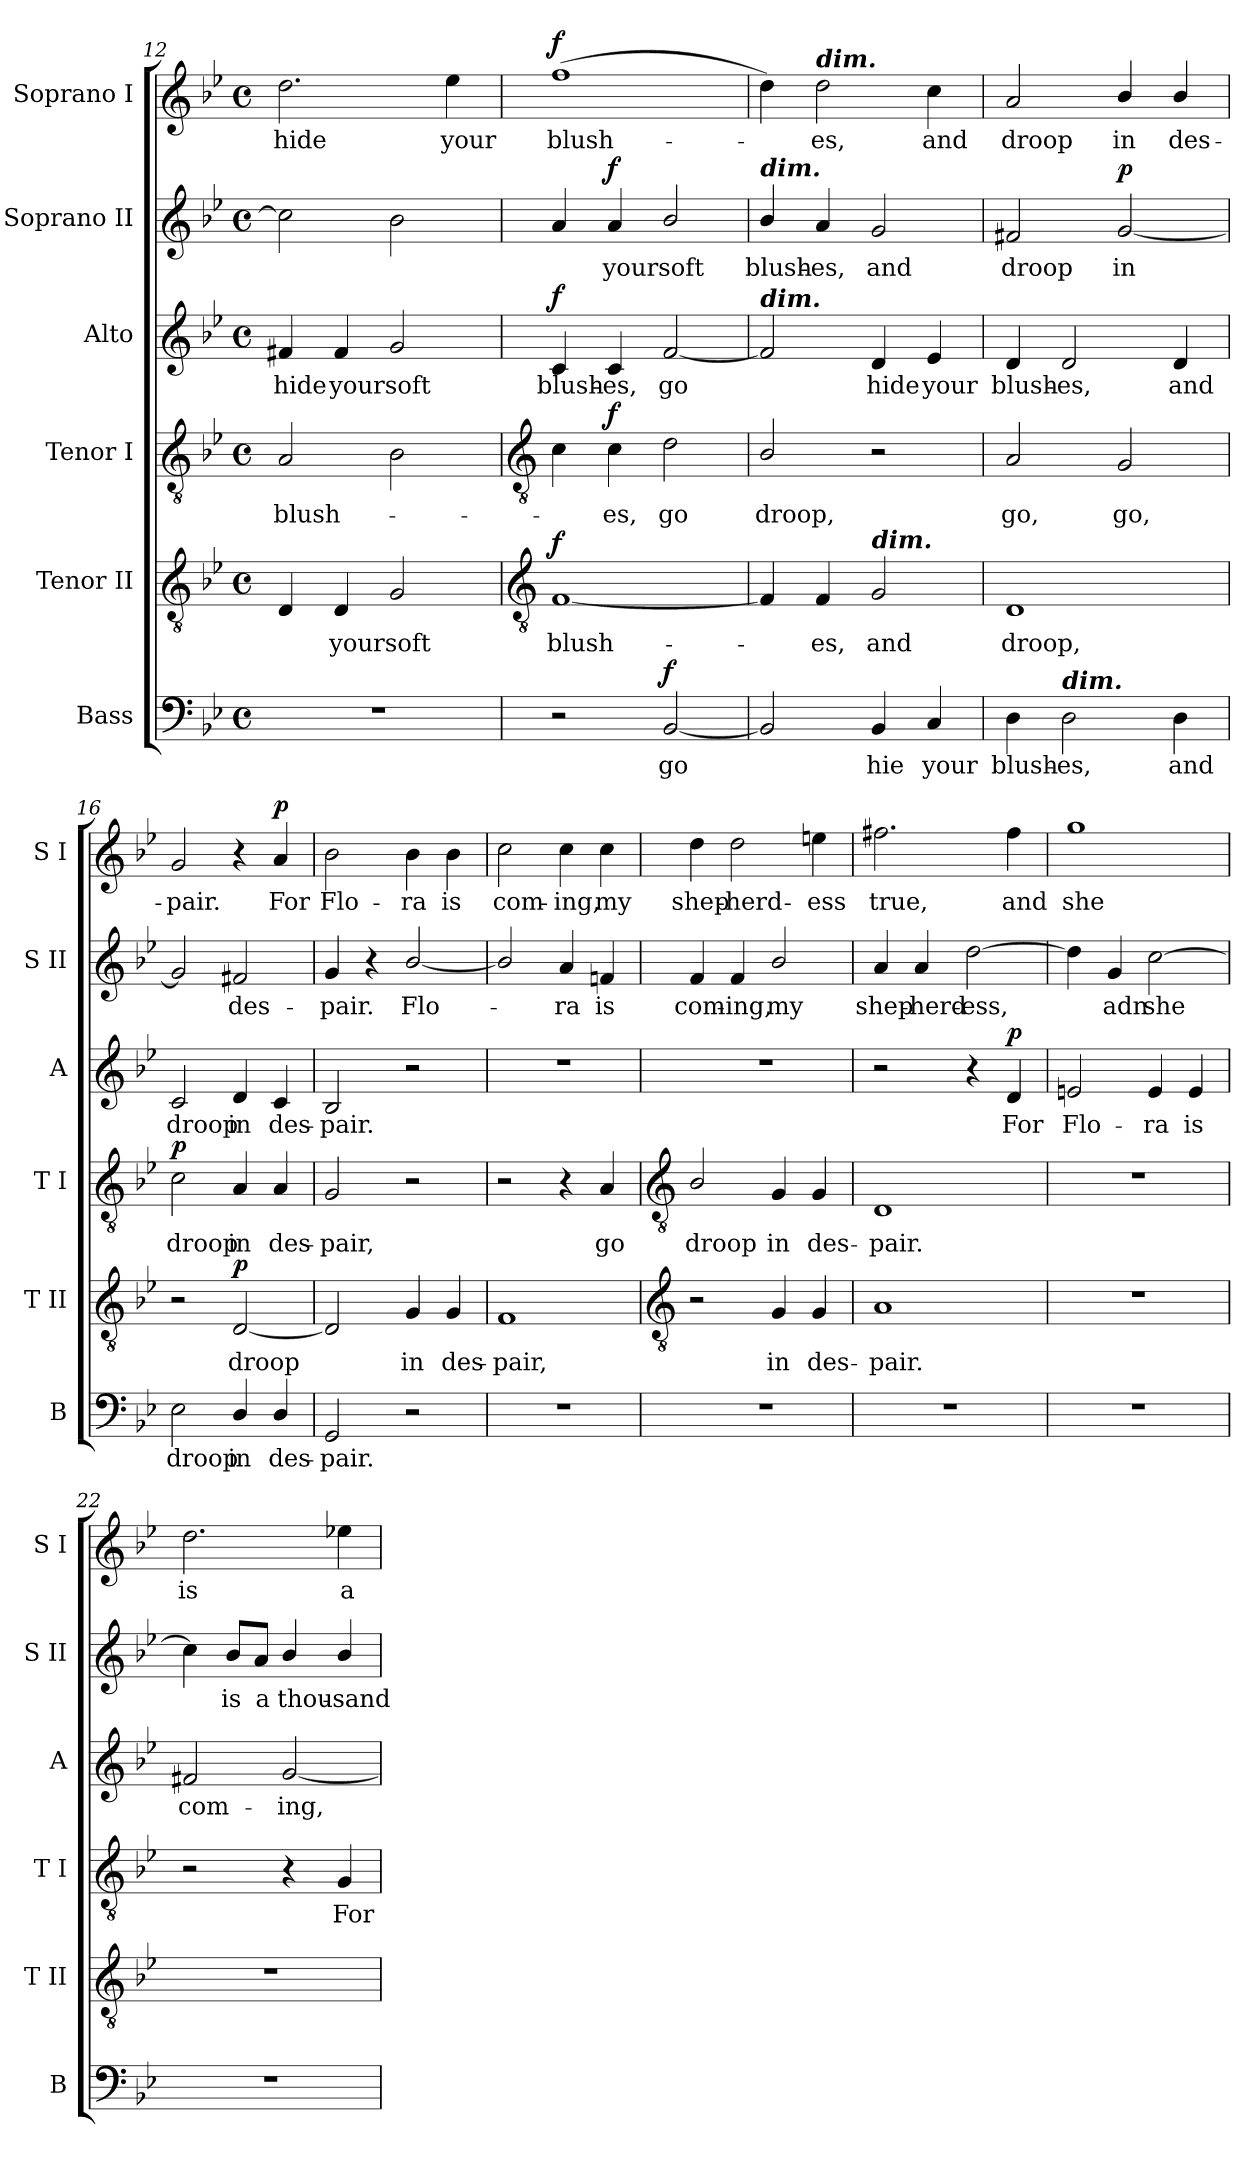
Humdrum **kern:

**kern	**text	**dynam	**kern	**text	**dynam	**kern	**text	**dynam	**kern	**text	**dynam	**kern	**text	**dynam	**kern	**text	**dynam
*part6	*part6	*part6	*part5	*part5	*part5	*part4	*part4	*part4	*part3	*part3	*part3	*part2	*part2	*part2	*part1	*part1	*part1
*staff6	*staff6	*staff6	*staff5	*staff5	*staff5	*staff4	*staff4	*staff4	*staff3	*staff3	*staff3	*staff2	*staff2	*staff2	*staff1	*staff1	*staff1
*I"Bass	*	*	*I"Tenor II	*	*	*I"Tenor I	*	*	*I"Alto	*	*	*I"Soprano II	*	*	*I"Soprano I	*	*
*I'B	*	*	*I'T II	*	*	*I'T I	*	*	*I'A	*	*	*I'S II	*	*	*I'S I	*	*
*clefF4	*	*	*clefGv2	*	*	*clefGv2	*	*	*clefG2	*	*	*clefG2	*	*	*clefG2	*	*
*k[b-e-]	*	*	*k[b-e-]	*	*	*k[b-e-]	*	*	*k[b-e-]	*	*	*k[b-e-]	*	*	*k[b-e-]	*	*
*B-:	*	*	*B-:	*	*	*B-:	*	*	*B-:	*	*	*B-:	*	*	*B-:	*	*
*M4/4	*	*	*M4/4	*	*	*M4/4	*	*	*M4/4	*	*	*M4/4	*	*	*M4/4	*	*
*met(c)	*	*	*met(c)	*	*	*met(c)	*	*	*met(c)	*	*	*met(c)	*	*	*met(c)	*	*
=12	=12	=12	=12	=12	=12	=12	=12	=12	=12	=12	=12	=12	=12	=12	=12	=12	=12
!	!	!	!	!	!	!	!LO:LY:b	!	!	!LO:LY:b	!	!	!	!	!	!LO:LY:b	!
1r	.	.	4D	.	.	2A	blush-	.	4f#X	hide	.	2cc]	.	.	2.dd	hide	.
!	!	!	!	!LO:LY:b	!	!	!	!	!	!LO:LY:b	!	!	!	!	!	!	!
.	.	.	4D	your	.	.	.	.	4f#	your	.	.	.	.	.	.	.
!	!	!	!	!LO:LY:b	!	!	!	!	!	!LO:LY:b	!	!	!	!	!	!	!
.	.	.	2G	soft	.	2B-	.	.	2g	soft	.	2b-\	.	.	.	.	.
!	!	!	!	!	!	!	!	!	!	!	!	!	!	!	!	!LO:LY:b	!
.	.	.	.	.	.	.	.	.	.	.	.	.	.	.	4ee-	your	.
!!LO:LB:g=z
=13	=13	=13	=13	=13	=13	=13	=13	=13	=13	=13	=13	=13	=13	=13	=13	=13	=13
*	*	*	*clefGv2	*	*	*clefGv2	*	*	*	*	*	*	*	*	*	*	*
!	!	!	!	!LO:LY:b	!LO:DY:b	!	!	!	!	!LO:LY:b	!LO:DY:b	!	!	!	!	!LO:LY:b	!LO:DY:b
2r	.	.	[1F	blush-	f	4c	.	.	4c	blush-	f	4a	.	.	(>1ff	blush-	f
!	!	!	!	!	!	!	!LO:LY:b	!LO:DY:b	!	!LO:LY:b	!	!	!LO:LY:b	!LO:DY:b	!	!	!
.	.	.	.	.	.	4c	es,	f	4c	-es,	.	4a	your	f	.	.	.
!	!LO:LY:b	!LO:DY:b	!	!	!	!	!LO:LY:b	!	!	!LO:LY:b	!	!	!LO:LY:b	!	!	!	!
[2BB-	go	f	.	.	.	2d	go	.	[2f	go	.	2b-/	soft	.	.	.	.
=14	=14	=14	=14	=14	=14	=14	=14	=14	=14	=14	=14	=14	=14	=14	=14	=14	=14
!	!	!	!	!	!	!	!	!	!	!	!	!LO:TX:a:Bi:t=dim.	!	!	!	!	!
!	!	!	!	!	!	!	!	!	!LO:TX:a:Bi:t=dim.	!	!	!	!	!	!	!	!
!	!	!	!	!	!	!	!LO:LY:b	!	!	!	!	!	!LO:LY:b	!	!	!	!
2BB-]	.	.	4F]	.	.	2B-/	droop,	.	2f]	.	.	4b-/	blush-	.	4dd)	.	.
!	!	!	!	!	!	!	!	!	!	!	!	!	!	!	!LO:TX:a:Bi:t=dim.	!	!
!	!	!	!	!LO:LY:b	!	!	!	!	!	!	!	!	!LO:LY:b	!	!	!LO:LY:b	!
.	.	.	4F	es,	.	.	.	.	.	.	.	4a	-es,	.	2dd	es,	.
!	!	!	!LO:TX:a:Bi:t=dim.	!	!	!	!	!	!	!	!	!	!	!	!	!	!
!	!LO:LY:b	!	!	!LO:LY:b	!	!	!	!	!	!LO:LY:b	!	!	!LO:LY:b	!	!	!	!
4BB-	hie	.	2G	and	.	2r	.	.	4d	hide	.	2g	and	.	.	.	.
!	!LO:LY:b	!	!	!	!	!	!	!	!	!LO:LY:b	!	!	!	!	!	!LO:LY:b	!
4C	your	.	.	.	.	.	.	.	4e-	your	.	.	.	.	4cc	and	.
=15	=15	=15	=15	=15	=15	=15	=15	=15	=15	=15	=15	=15	=15	=15	=15	=15	=15
!	!LO:LY:b	!	!	!LO:LY:b	!	!	!LO:LY:b	!	!	!LO:LY:b	!	!	!LO:LY:b	!	!	!LO:LY:b	!
4D	blush-	.	1D	droop,	.	2A	go,	.	4d	blush-	.	2f#X	droop	.	2a	droop	.
!LO:TX:a:Bi:t=dim.	!	!	!	!	!	!	!	!	!	!	!	!	!	!	!	!	!
!	!LO:LY:b	!	!	!	!	!	!	!	!	!LO:LY:b	!	!	!	!	!	!	!
2D	-es,	.	.	.	.	.	.	.	2d	-es,	.	.	.	.	.	.	.
!	!	!	!	!	!	!	!LO:LY:b	!	!	!	!	!	!LO:LY:b	!LO:DY:b	!	!LO:LY:b	!
.	.	.	.	.	.	2G	go,	.	.	.	.	[2g	in	p	4b-/	in	.
!	!LO:LY:b	!	!	!	!	!	!	!	!	!LO:LY:b	!	!	!	!	!	!LO:LY:b	!
4D	and	.	.	.	.	.	.	.	4d	and	.	.	.	.	4b-/	des-	.
=16	=16	=16	=16	=16	=16	=16	=16	=16	=16	=16	=16	=16	=16	=16	=16	=16	=16
!	!LO:LY:b	!	!	!	!	!	!LO:LY:b	!LO:DY:b	!	!LO:LY:b	!	!	!	!	!	!LO:LY:b	!
2E-	droop	.	2r	.	.	2c	droop	p	2c	droop	.	2g]	.	.	2g	-pair.	.
!	!LO:LY:b	!	!	!LO:LY:b	!LO:DY:b	!	!LO:LY:b	!	!	!LO:LY:b	!	!	!LO:LY:b	!	!	!	!
4D/	in	.	[2D	droop	p	4A	in	.	4d	in	.	2f#X	des-	.	4r	.	.
!	!LO:LY:b	!	!	!	!	!	!LO:LY:b	!	!	!LO:LY:b	!	!	!	!	!	!LO:LY:b	!LO:DY:b
4D/	des-	.	.	.	.	4A	des-	.	4c	des-	.	.	.	.	4a	For	p
=17	=17	=17	=17	=17	=17	=17	=17	=17	=17	=17	=17	=17	=17	=17	=17	=17	=17
!	!LO:LY:b	!	!	!	!	!	!LO:LY:b	!	!	!LO:LY:b	!	!	!LO:LY:b	!	!	!LO:LY:b	!
2GG	-pair.	.	2D]	.	.	2G	-pair,	.	2B-	-pair.	.	4g	-pair.	.	2b-	Flo-	.
.	.	.	.	.	.	.	.	.	.	.	.	4r	.	.	.	.	.
!	!	!	!	!LO:LY:b	!	!	!	!	!	!	!	!	!LO:LY:b	!	!	!LO:LY:b	!
2r	.	.	4G	in	.	2r	.	.	2r	.	.	[2b-/	Flo-	.	4b-	-ra	.
!	!	!	!	!LO:LY:b	!	!	!	!	!	!	!	!	!	!	!	!LO:LY:b	!
.	.	.	4G	des-	.	.	.	.	.	.	.	.	.	.	4b-	is	.
=18	=18	=18	=18	=18	=18	=18	=18	=18	=18	=18	=18	=18	=18	=18	=18	=18	=18
!	!	!	!	!LO:LY:b	!	!	!	!	!	!	!	!	!	!	!	!LO:LY:b	!
1r	.	.	1F	-pair,	.	2r	.	.	1r	.	.	2b-/]	.	.	2cc	com-	.
!	!	!	!	!	!	!	!	!	!	!	!	!	!LO:LY:b	!	!	!LO:LY:b	!
.	.	.	.	.	.	4r	.	.	.	.	.	4a	ra	.	4cc	-ing,	.
!	!	!	!	!	!	!	!LO:LY:b	!	!	!	!	!	!LO:LY:b	!	!	!LO:LY:b	!
.	.	.	.	.	.	4A	go	.	.	.	.	4fn	is	.	4cc	my	.
!!LO:LB:g=z
=19	=19	=19	=19	=19	=19	=19	=19	=19	=19	=19	=19	=19	=19	=19	=19	=19	=19
*	*	*	*clefGv2	*	*	*clefGv2	*	*	*	*	*	*	*	*	*	*	*
!	!	!	!	!	!	!	!LO:LY:b	!	!	!	!	!	!LO:LY:b	!	!	!LO:LY:b	!
1r	.	.	2r	.	.	2B-/	droop	.	1r	.	.	4f	com-	.	4dd	shep-	.
!	!	!	!	!	!	!	!	!	!	!	!	!	!LO:LY:b	!	!	!LO:LY:b	!
.	.	.	.	.	.	.	.	.	.	.	.	4f	-ing,	.	2dd	-herd-	.
!	!	!	!	!LO:LY:b	!	!	!LO:LY:b	!	!	!	!	!	!LO:LY:b	!	!	!	!
.	.	.	4G	in	.	4G	in	.	.	.	.	2b-/	my	.	.	.	.
!	!	!	!	!LO:LY:b	!	!	!LO:LY:b	!	!	!	!	!	!	!	!	!LO:LY:b	!
.	.	.	4G	des-	.	4G	des-	.	.	.	.	.	.	.	4een	-ess	.
=20	=20	=20	=20	=20	=20	=20	=20	=20	=20	=20	=20	=20	=20	=20	=20	=20	=20
!	!	!	!	!LO:LY:b	!	!	!LO:LY:b	!	!	!	!	!	!LO:LY:b	!	!	!LO:LY:b	!
1r	.	.	1A	-pair.	.	1D	-pair.	.	2r	.	.	4a	shep-	.	2.ff#X	true,	.
!	!	!	!	!	!	!	!	!	!	!	!	!	!LO:LY:b	!	!	!	!
.	.	.	.	.	.	.	.	.	.	.	.	4a	-herd-	.	.	.	.
!	!	!	!	!	!	!	!	!	!	!	!	!	!LO:LY:b	!	!	!	!
.	.	.	.	.	.	.	.	.	4r	.	.	[2dd	-ess,	.	.	.	.
!	!	!	!	!	!	!	!	!	!	!LO:LY:b	!LO:DY:b	!	!	!	!	!LO:LY:b	!
.	.	.	.	.	.	.	.	.	4d	For	p	.	.	.	4ff#	and	.
=21	=21	=21	=21	=21	=21	=21	=21	=21	=21	=21	=21	=21	=21	=21	=21	=21	=21
!	!	!	!	!	!	!	!	!	!	!LO:LY:b	!	!	!	!	!	!LO:LY:b	!
1r	.	.	1r	.	.	1r	.	.	2en	Flo-	.	4dd]	.	.	1gg	she	.
!	!	!	!	!	!	!	!	!	!	!	!	!	!LO:LY:b	!	!	!	!
.	.	.	.	.	.	.	.	.	.	.	.	4g	adn	.	.	.	.
!	!	!	!	!	!	!	!	!	!	!LO:LY:b	!	!	!LO:LY:b	!	!	!	!
.	.	.	.	.	.	.	.	.	4e	-ra	.	[2cc	she	.	.	.	.
!	!	!	!	!	!	!	!	!	!	!LO:LY:b	!	!	!	!	!	!	!
.	.	.	.	.	.	.	.	.	4e	is	.	.	.	.	.	.	.
=22	=22	=22	=22	=22	=22	=22	=22	=22	=22	=22	=22	=22	=22	=22	=22	=22	=22
!	!	!	!	!	!	!	!	!	!	!LO:LY:b	!	!	!	!	!	!LO:LY:b	!
1r	.	.	1r	.	.	2r	.	.	2f#X	com-	.	4cc]	.	.	2.dd	is	.
!	!	!	!	!	!	!	!	!	!	!	!	!	!LO:LY:b	!	!	!	!
.	.	.	.	.	.	.	.	.	.	.	.	8b-/L	is	.	.	.	.
!	!	!	!	!	!	!	!	!	!	!	!	!	!LO:LY:b	!	!	!	!
.	.	.	.	.	.	.	.	.	.	.	.	8a/J	a	.	.	.	.
!	!	!	!	!	!	!	!	!	!	!LO:LY:b	!	!	!LO:LY:b	!	!	!	!
.	.	.	.	.	.	4r	.	.	[2g	-ing,	.	4b-/	thou-	.	.	.	.
!	!	!	!	!	!	!	!LO:LY:b	!	!	!	!	!	!LO:LY:b	!	!	!LO:LY:b	!
.	.	.	.	.	.	4G	For	.	.	.	.	4b-/	-sand	.	4ee-X	a	.
=	=	=	=	=	=	=	=	=	=	=	=	=	=	=	=	=	=
*-	*-	*-	*-	*-	*-	*-	*-	*-	*-	*-	*-	*-	*-	*-	*-	*-	*-
